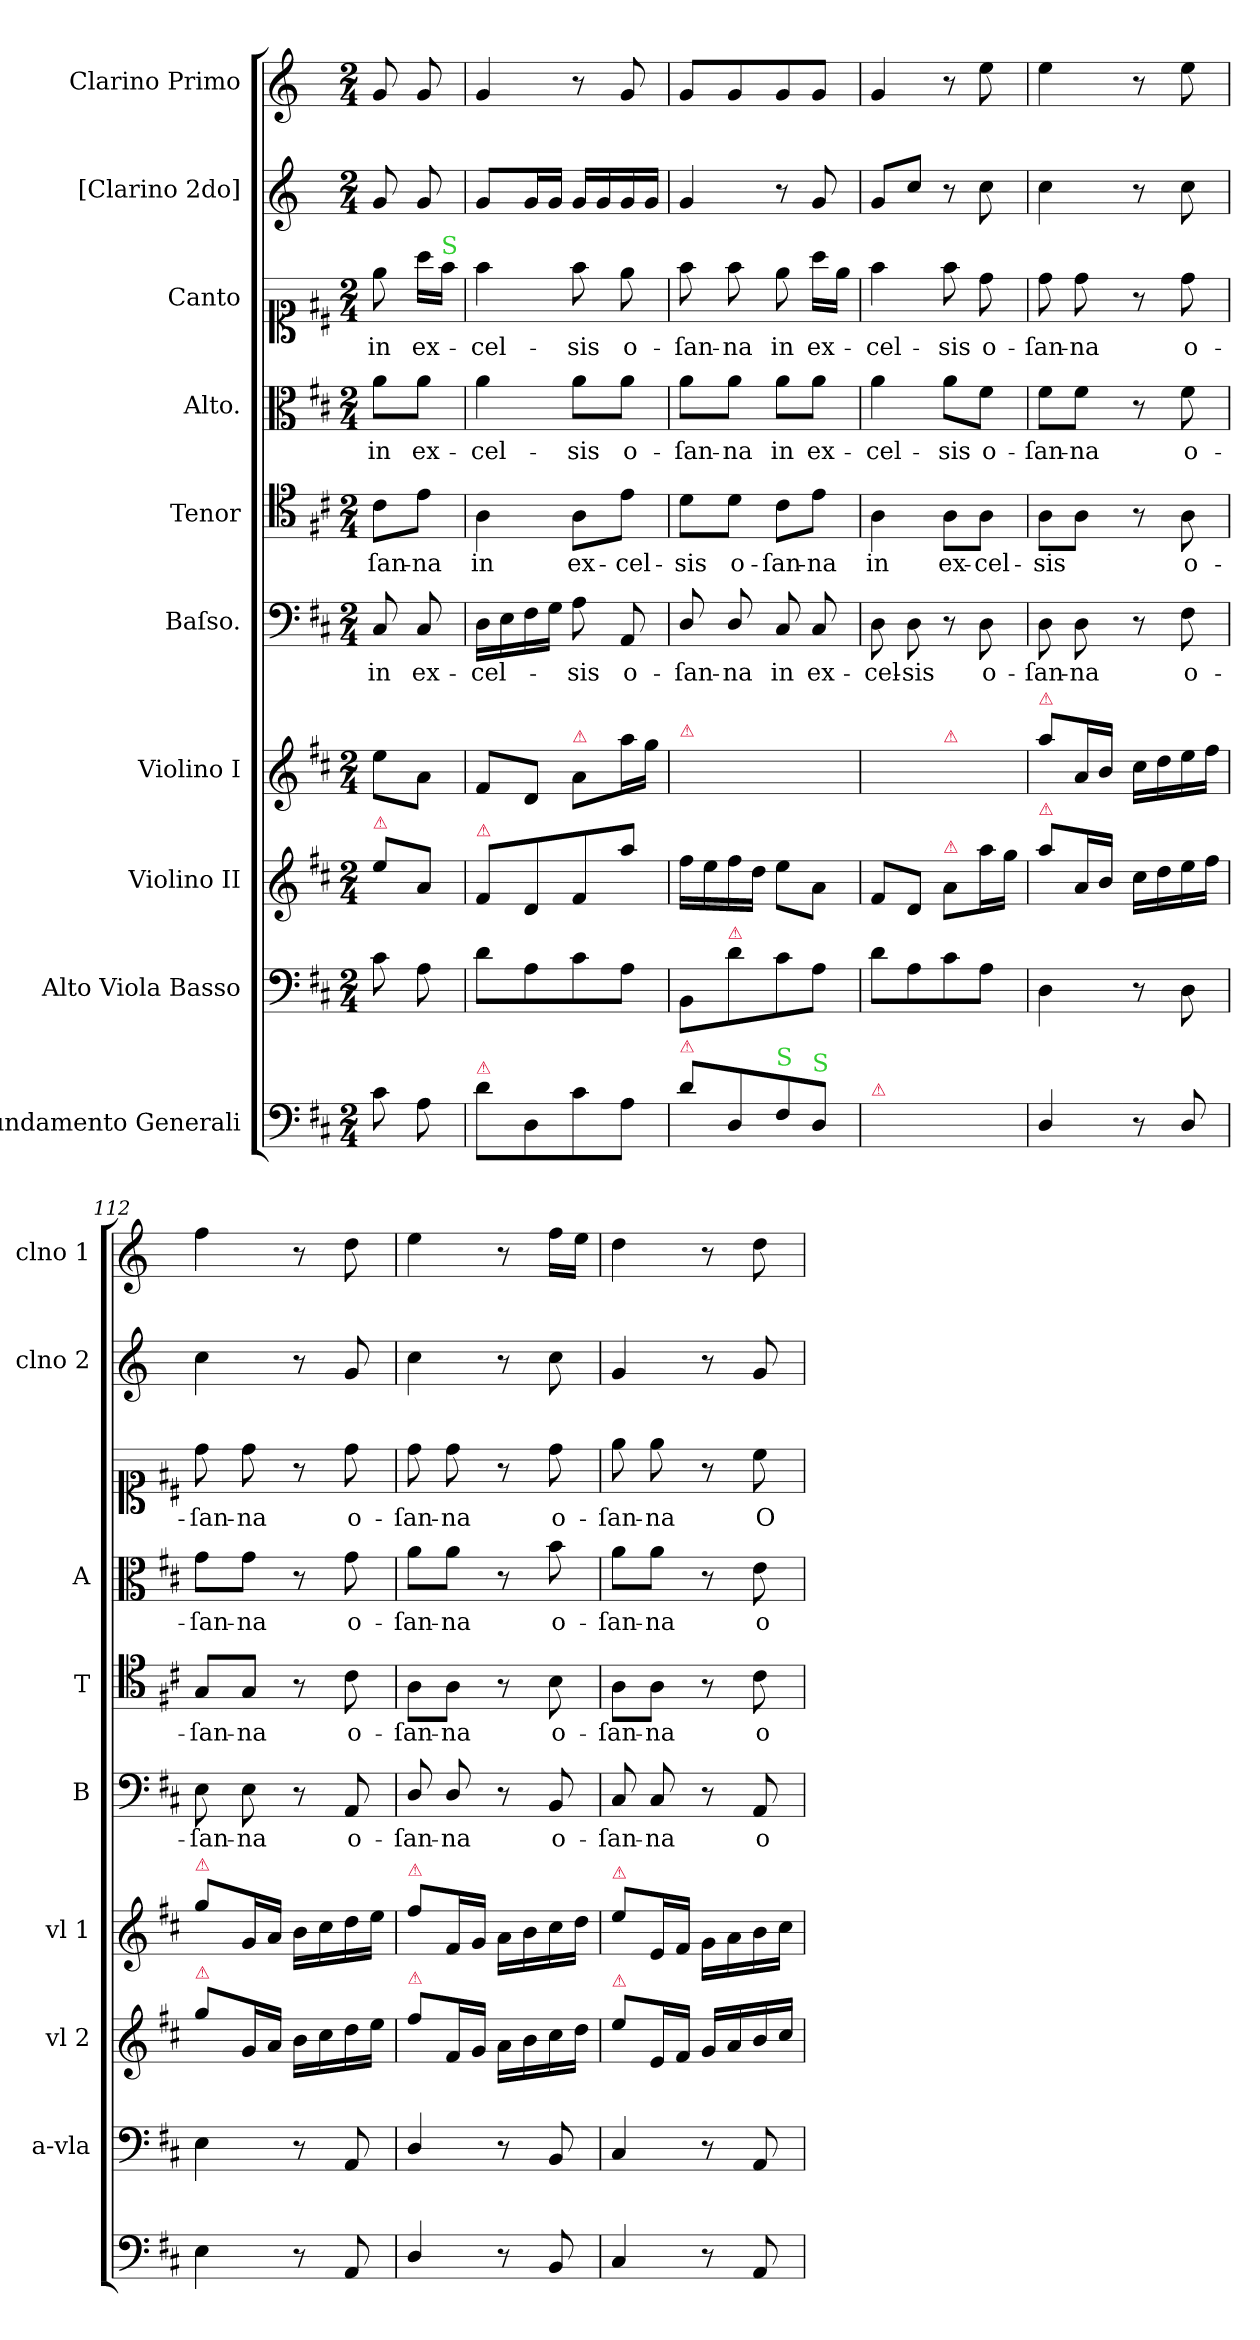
**kern	**kern	**kern	**kern	**kern	**text	**kern	**text	**kern	**text	**kern	**text	**kern	**kern
*part10	*part9	*part8	*part7	*part6	*part6	*part5	*part5	*part4	*part4	*part3	*part3	*part2	*part1
*staff10	*staff9	*staff8	*staff7	*staff6	*staff6	*staff5	*staff5	*staff4	*staff4	*staff3	*staff3	*staff2	*staff1
*I"Fundamento Generali	*I"Alto Viola Basso	*I"Violino II	*I"Violino I	*I"Baſso.	*	*I"Tenor	*	*I"Alto.	*	*I"Canto	*	*I"[Clarino 2do]	*I"Clarino Primo
*	*I'a-vla	*I'vl 2	*I'vl 1	*I'B	*	*I'T	*	*I'A	*	*	*	*I'clno 2	*I'clno 1
*clefF4	*clefF4	*clefG2	*clefG2	*clefF4	*	*clefC4	*	*clefC3	*	*clefC1	*	*clefG2	*clefG2
*	*	*	*	*	*	*	*	*	*	*	*	*ITrd-1c-2	*ITrd-1c-2
*k[f#c#]	*k[f#c#]	*k[f#c#]	*k[f#c#]	*k[f#c#]	*	*k[f#c#]	*	*k[f#c#]	*	*k[f#c#]	*	*k[f#c#]	*k[f#c#]
*	*D:	*D:	*D:	*D:	*	*D:	*	*D:	*	*D:	*	*D:	*D:
*M2/4	*M2/4	*M2/4	*M2/4	*M2/4	*	*M2/4	*	*M2/4	*	*M2/4	*	*M2/4	*M2/4
=	=	=	=	=	=	=	=	=	=	=	=	=	=
!	!	!LO:TX:a:color=crimson:t=⚠	!	!	!	!	!	!	!	!	!	!	!
!	!	!	!	!	!	!	!LO:LY:i	!	!	!	!	!	!
8c#\	8c#\	8ee\L	8ee\L	8C#/	in	8c#\L	-ſan-	8a\L	in	8ee\	in	8a/	8a/
!	!	!	!	!	!	!	!LO:LY:i	!	!	!	!	!	!
8A\	8A\	8a/J	8a\J	8C#/	ex-	8e\J	-na	8a\J	ex-	16aa\LL	ex-	8a/	8a/
!	!	!	!	!	!	!	!	!	!	!LO:TX:a:color=limegreen:t=S	!	!	!
.	.	.	.	.	.	.	.	.	.	16ff#\JJ	.	.	.
=108	=108	=108	=108	=108	=108	=108	=108	=108	=108	=108	=108	=108	=108
!	!	!LO:TX:a:color=crimson:t=⚠	!	!	!	!	!	!	!	!	!	!	!
!LO:TX:a:color=crimson:t=⚠	!	!	!	!	!	!	!	!	!	!	!	!	!
!	!	!	!	!	!	!	!LO:LY:i	!	!	!	!	!	!
8d\L	8d\L	8f#/L	8f#/L	16D\LL	-cel-	4A\	in	4a\	-cel-	4ff#\	-cel-	8a/L	4a/
.	.	.	.	16E\	.	.	.	.	.	.	.	.	.
8D/	8A\	8d/	8d/J	16F#\	.	.	.	.	.	.	.	16a/L	.
.	.	.	.	16G\JJ	.	.	.	.	.	.	.	16a/JJ	.
!	!	!	!LO:TX:a:color=crimson:t=⚠	!	!	!	!	!	!	!	!	!	!
!	!	!	!	!	!	!	!LO:LY:i	!	!	!	!	!	!
8c#\	8c#\	8f#/	8a/L	8A\	-sis	8A\L	ex-	8a\L	-sis	8ff#\	-sis	16a/LL	8r
.	.	.	.	.	.	.	.	.	.	.	.	16a/	.
!	!	!	!	!	!	!	!LO:LY:i	!	!	!	!	!	!
8A\J	8A\J	8aa\J	16aa\L	8AA/	o-	8e\J	-cel-	8a\J	o-	8ee\	o-	16a/	8a/
.	.	.	16gg\JJ	.	.	.	.	.	.	.	.	16a/JJ	.
=109	=109	=109	=109	=109	=109	=109	=109	=109	=109	=109	=109	=109	=109
!	!	!	!LO:TX:a:color=crimson:t=⚠	!	!	!	!	!	!	!	!	!	!
!LO:TX:a:color=crimson:t=⚠	!	!	!	!	!	!	!	!	!	!	!	!	!
!	!	!	!	!	!	!	!LO:LY:i	!	!	!	!	!	!
8d\L	8BB/L	16ff#\LL	16ff#\LLyy	8D/	-ſan-	8d\L	-sis	8a\L	-ſan-	8ff#\	-ſan-	4a/	8a/L
.	.	16ee\	16ee\yy	.	.	.	.	.	.	.	.	.	.
!	!LO:TX:a:color=crimson:t=⚠	!	!	!	!	!	!	!	!	!	!	!	!
!	!	!	!	!	!	!	!LO:LY:i	!	!	!	!	!	!
8D/	8d\	16ff#\	16ff#\yy	8D/	-na	8d\J	o-	8a\J	-na	8ff#\	-na	.	8a/
.	.	16dd\JJ	16dd\JJyy	.	.	.	.	.	.	.	.	.	.
!LO:TX:a:color=limegreen:t=S	!	!	!	!	!	!	!	!	!	!	!	!	!
!	!	!	!	!	!	!	!LO:LY:i	!	!	!	!	!	!
8F#/	8c#\	8ee\L	8ee\Lyy	8C#/	in	8c#\L	-ſan-	8a\L	in	8ee\	in	8r	8a/
!LO:TX:a:color=limegreen:t=S	!	!	!	!	!	!	!	!	!	!	!	!	!
!	!	!	!	!	!	!	!LO:LY:i	!	!	!	!	!	!
8D/J	8A\J	8a\J	8a\Jyy	8C#/	ex-	8e\J	-na	8a\J	ex-	16aa\LL	ex-	8a/	8a/J
.	.	.	.	.	.	.	.	.	.	16ee\JJ	.	.	.
=110	=110	=110	=110	=110	=110	=110	=110	=110	=110	=110	=110	=110	=110
!LO:TX:a:color=crimson:t=⚠	!	!	!	!	!	!	!	!	!	!	!	!	!
!	!	!	!	!	!	!	!LO:LY:i	!	!	!	!	!	!
2ryy	8d\L	8f#/L	8f#/Lyy	8D\	-cel-	4A\	in	4a\	-cel-	4ff#\	-cel-	8a/L	4a/
.	8A\	8d/J	8d/Jyy	8D\	-sis	.	.	.	.	.	.	8dd/J	.
!	!	!	!LO:TX:a:color=crimson:t=⚠	!	!	!	!	!	!	!	!	!	!
!	!	!LO:TX:a:color=crimson:t=⚠	!	!	!	!	!	!	!	!	!	!	!
!	!	!	!	!	!	!	!LO:LY:i	!	!	!	!	!	!
.	8c#\	8a/L	8a/Lyy	8r	.	8A\L	ex-	8a\L	-sis	8ff#\	-sis	8r	8r
!	!	!	!	!	!LO:LY:i	!	!LO:LY:i	!	!LO:LY:i	!	!	!	!
.	8A\J	16aa\L	16aa\Lyy	8D\	o-	8A\J	-cel-	8f#\J	o-	8dd\	o-	8dd\	8ff#\
.	.	16gg\JJ	16gg\JJyy	.	.	.	.	.	.	.	.	.	.
=111	=111	=111	=111	=111	=111	=111	=111	=111	=111	=111	=111	=111	=111
!	!	!	!LO:TX:a:color=crimson:t=⚠	!	!	!	!	!	!	!	!	!	!
!	!	!LO:TX:a:color=crimson:t=⚠	!	!	!	!	!	!	!	!	!	!	!
!	!	!	!	!	!LO:LY:i	!	!LO:LY:i	!	!LO:LY:i	!	!	!	!
4D/	4D\	8aa\L	8aa\L	8D\	-ſan-	8A\L	-sis	8f#\L	-ſan-	8dd\	-ſan-	4dd\	4ff#\
!	!	!	!	!	!LO:LY:i	!	!	!	!LO:LY:i	!	!	!	!
.	.	16a/L	16a/L	8D\	-na	8A\J	.	8f#\J	-na	8dd\	-na	.	.
.	.	16b/JJ	16b/JJ	.	.	.	.	.	.	.	.	.	.
=-	=-	=-	=-	=-	=-	=-	=-	=-	=-	=-	=-	=-	=-
8r	8r	16cc#\LL	16cc#\LL	8r	.	8r	.	8r	.	8r	.	8r	8r
.	.	16dd\	16dd\	.	.	.	.	.	.	.	.	.	.
!	!	!	!	!	!LO:LY:i	!	!	!	!LO:LY:i	!	!LO:LY:i	!	!
8D/	8D\	16ee\	16ee\	8F#\	o-	8A\	o-	8f#\	o-	8dd\	o-	8dd\	8ff#\
.	.	16ff#\JJ	16ff#\JJ	.	.	.	.	.	.	.	.	.	.
=112	=112	=112	=112	=112	=112	=112	=112	=112	=112	=112	=112	=112	=112
!	!	!	!LO:TX:a:color=crimson:t=⚠	!	!	!	!	!	!	!	!	!	!
!	!	!LO:TX:a:color=crimson:t=⚠	!	!	!	!	!	!	!	!	!	!	!
!	!	!	!	!	!LO:LY:i	!	!	!	!LO:LY:i	!	!LO:LY:i	!	!
4E\	4E\	8gg\L	8gg\L	8E\	-ſan-	8G/L	-ſan-	8g\L	-ſan-	8dd\	-ſan-	4dd\	4gg\
!	!	!	!	!	!LO:LY:i	!	!	!	!LO:LY:i	!	!LO:LY:i	!	!
.	.	16g/L	16g/L	8E\	-na	8G/J	-na	8g\J	-na	8dd\	-na	.	.
.	.	16a/JJ	16a/JJ	.	.	.	.	.	.	.	.	.	.
8r	8r	16b\LL	16b\LL	8r	.	8r	.	8r	.	8r	.	8r	8r
.	.	16cc#\	16cc#\	.	.	.	.	.	.	.	.	.	.
!	!	!	!	!	!LO:LY:i	!	!LO:LY:i	!	!LO:LY:i	!	!LO:LY:i	!	!
8AA/	8AA/	16dd\	16dd\	8AA/	o-	8c#\	o-	8g\	o-	8dd\	o-	8a/	8ee\
.	.	16ee\JJ	16ee\JJ	.	.	.	.	.	.	.	.	.	.
=113	=113	=113	=113	=113	=113	=113	=113	=113	=113	=113	=113	=113	=113
!	!	!	!LO:TX:a:color=crimson:t=⚠	!	!	!	!	!	!	!	!	!	!
!	!	!LO:TX:a:color=crimson:t=⚠	!	!	!	!	!	!	!	!	!	!	!
!	!	!	!	!	!LO:LY:i	!	!LO:LY:i	!	!LO:LY:i	!	!LO:LY:i	!	!
4D/	4D/	8ff#\L	8ff#\L	8D/	-ſan-	8A\L	-ſan-	8a\L	-ſan-	8dd\	-ſan-	4dd\	4ff#\
!	!	!	!	!	!LO:LY:i	!	!LO:LY:i	!	!LO:LY:i	!	!LO:LY:i	!	!
.	.	16f#/L	16f#/L	8D/	-na	8A\J	-na	8a\J	-na	8dd\	-na	.	.
.	.	16g/JJ	16g/JJ	.	.	.	.	.	.	.	.	.	.
8r	8r	16a\LL	16a\LL	8r	.	8r	.	8r	.	8r	.	8r	8r
.	.	16b\	16b\	.	.	.	.	.	.	.	.	.	.
!	!	!	!	!	!LO:LY:i	!	!LO:LY:i	!	!LO:LY:i	!	!LO:LY:i	!	!
8BB/	8BB/	16cc#\	16cc#\	8BB/	o-	8B\	o-	8b\	o-	8dd\	o-	8dd\	16gg\LL
.	.	16dd\JJ	16dd\JJ	.	.	.	.	.	.	.	.	.	16ff#\JJ
=114	=114	=114	=114	=114	=114	=114	=114	=114	=114	=114	=114	=114	=114
!	!	!	!LO:TX:a:color=crimson:t=⚠	!	!	!	!	!	!	!	!	!	!
!	!	!LO:TX:a:color=crimson:t=⚠	!	!	!	!	!	!	!	!	!	!	!
!	!	!	!	!	!LO:LY:i	!	!LO:LY:i	!	!LO:LY:i	!	!LO:LY:i	!	!
4C#/	4C#/	8ee\L	8ee\L	8C#/	-ſan-	8A\L	-ſan-	8a\L	-ſan-	8ee\	-ſan-	4a/	4ee\
!	!	!	!	!	!LO:LY:i	!	!LO:LY:i	!	!LO:LY:i	!	!LO:LY:i	!	!
.	.	16e/L	16e/L	8C#/	-na	8A\J	-na	8a\J	-na	8ee\	-na	.	.
.	.	16f#/JJ	16f#/JJ	.	.	.	.	.	.	.	.	.	.
8r	8r	16g/LL	16g\LL	8r	.	8r	.	8r	.	8r	.	8r	8r
.	.	16a/	16a\	.	.	.	.	.	.	.	.	.	.
!	!	!	!	!	!	!	!LO:LY:i	!	!	!	!	!	!
8AA/	8AA/	16b/	16b\	8AA/	o-	8c#\	o-	8e\	o-	8cc#\	O-	8a/	8ee\
.	.	16cc#/JJ	16cc#\JJ	.	.	.	.	.	.	.	.	.	.
=	=	=	=	=	=	=	=	=	=	=	=	=	=
*-	*-	*-	*-	*-	*-	*-	*-	*-	*-	*-	*-	*-	*-
